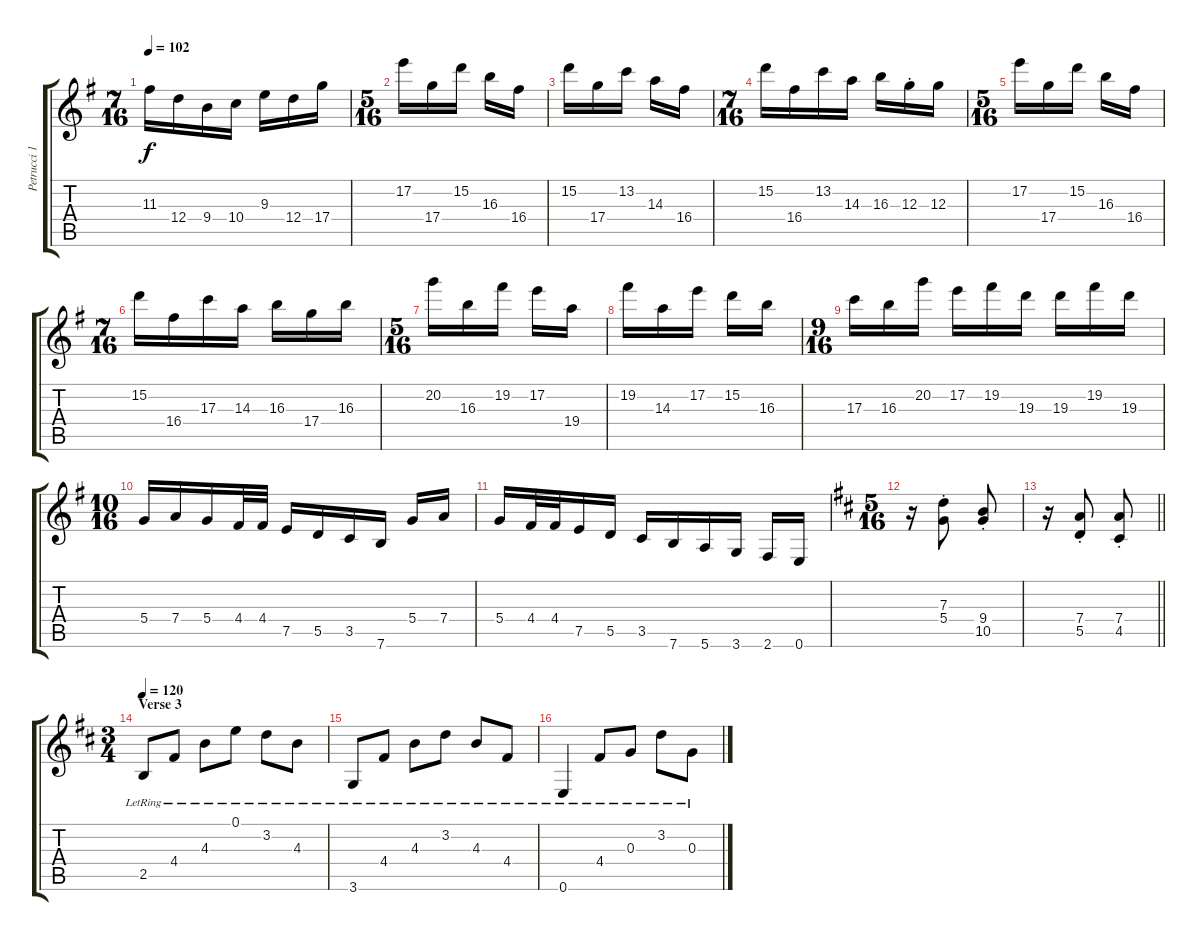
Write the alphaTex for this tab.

\track ("Petrucci 1" "Petrucci 1") {instrument overdrivenguitar}
\staff {score tabs}
\tuning (E4 B3 G3 D3 A2 E2) {hide}
\ts (7 16)
\tempo 102
\clef g2
\ks eminor
11.3.16{dy f} 12.4.16 9.4.16 10.4.16 9.3.16 12.4.16 17.4.16{balance 4} |
\ts (5 16)
17.2.16 17.4.16 15.2.16 16.3.16 16.4.16 |
15.2.16 17.4.16 13.2.16 14.3.16 16.4.16 |
\ts (7 16)
15.2.16 16.4.16 13.2.16 14.3.16 16.3.16 12.3{st}.16 12.3.16 |
\ts (5 16)
17.2.16 17.4.16 15.2.16 16.3.16 16.4.16 |
\ts (7 16)
15.2.16 16.4.16 17.3.16 14.3.16 16.3.16 17.4.16 16.3.16 |
\ts (5 16)
20.2.16 16.3.16 19.2.16 17.2.16 19.4.16 |
19.2.16 14.3.16 17.2.16 15.2.16 16.3.16 |
\ts (9 16)
17.3.16 16.3.16 20.2.16 17.2.16 19.2.16 19.3.16 19.3.16 19.2.16 19.3.16 |
\ts (10 16)
5.4.16{volume 9 balance 8} 7.4.16 5.4.16 4.4.32 4.4.32 7.5.16 5.5.16 3.5.16 7.6.16 5.4.16 7.4.16 |
5.4.16 4.4.32 4.4.32 7.5.16 5.5.16 3.5.16 7.6.16 5.6.16 3.6.16 2.6.16 0.6.16 |
\ts (5 16)
\ks bminor
r.16{balance 8} (7.3{st} 5.4{st}).8 (9.4{st} 10.5{st}).8 |
\barLineRight lightlight
r.16 (7.4{st} 5.5{st}).8 (7.4{st} 4.5{st}).8 |
\ts (3 4)
\section ("" "Verse 3")
\tempo 120
2.5{lr}.8{volume 13 instrument electricguitarclean} 4.4{lr}.8 4.3{lr}.8 0.1{lr}.8 3.2{lr}.8 4.3{lr}.8 |
3.6{lr}.8 4.4{lr}.8 4.3{lr}.8 3.2{lr}.8 4.3{lr}.8 4.4{lr}.8 |
0.6{lr}.4 4.4{lr}.8 0.3{lr}.8 3.2{lr}.8 0.3{lr}.8
